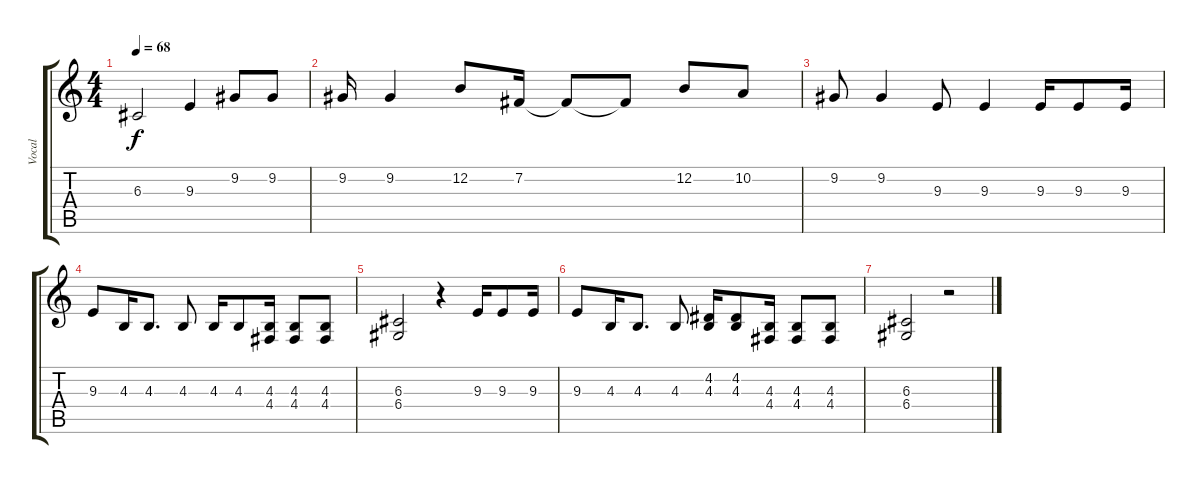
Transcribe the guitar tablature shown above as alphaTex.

\track ("Vocal" "Vocal") {instrument clarinet}
\staff {score tabs}
\tuning (E4 B3 G3 D3 A2 E2) {hide}
\ts (4 4)
\tempo 68
\clef g2
\ks c
6.3.2{dy f} 9.3.4 9.2.8 9.2.8 |
9.2.16 9.2.4 12.2.8 7.2.16 7.2{t}.8 7.2{t}.8 12.2.8 10.2.8 |
9.2.8 9.2.4 9.3.8 9.3.4 9.3.16 9.3.8 9.3.16 |
9.3.8 4.3.16 4.3.8{d} 4.3.8 4.3.16 4.3.8 (4.3 4.4).16 (4.3 4.4).8 (4.3 4.4).8 |
(6.3 6.4).2 r.4 9.3.16 9.3.8 9.3.16 |
9.3.8 4.3.16 4.3.8{d} 4.3.8 (4.2 4.3).16 (4.2 4.3).8 (4.3 4.4).16 (4.3 4.4).8 (4.3 4.4).8 |
(6.3 6.4).2 r.2
